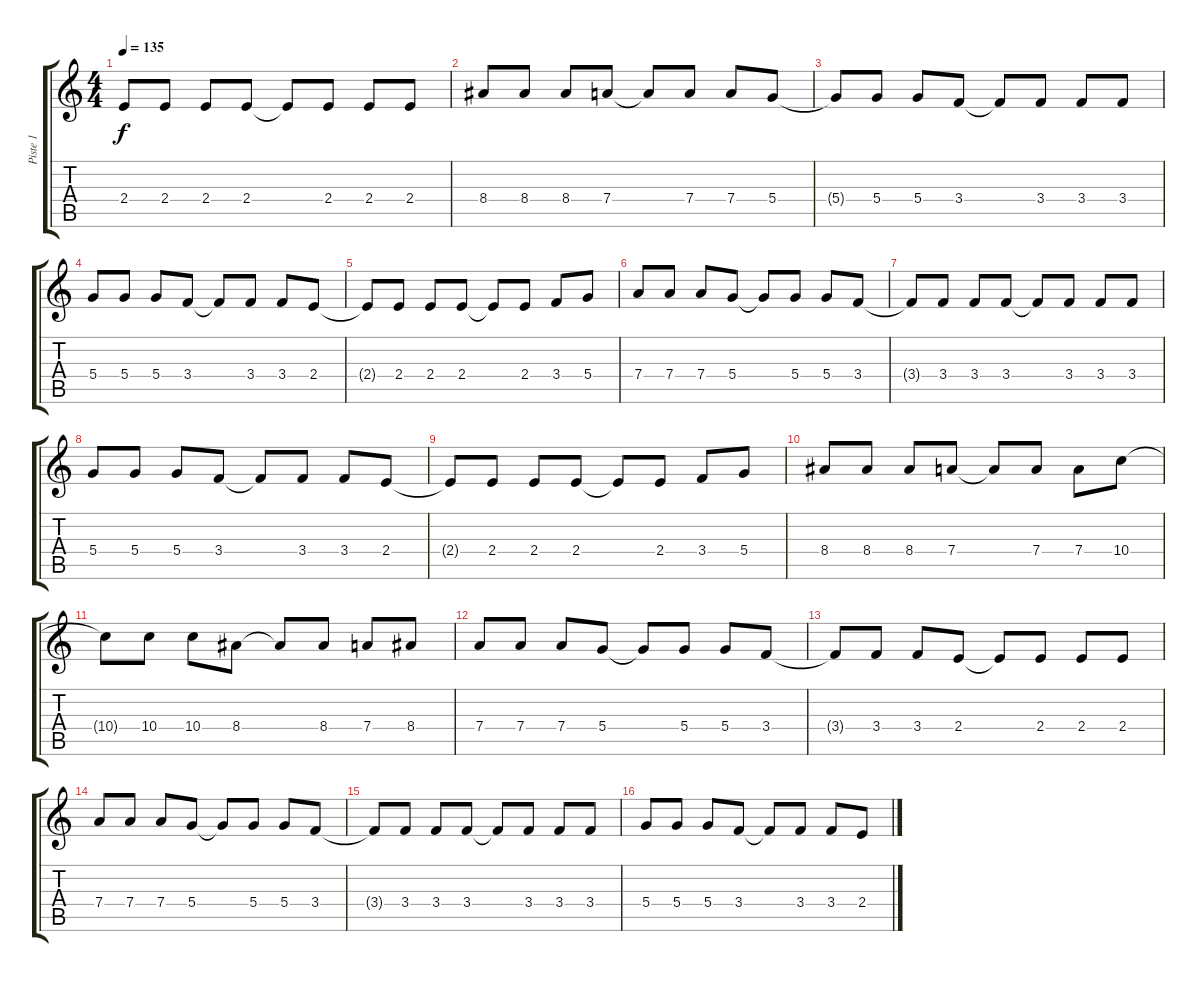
\track ("Piste 1" "Piste 1") {instrument overdrivenguitar}
\staff {score tabs}
\tuning (E4 B3 G3 D3 A2 E2) {hide}
\ts (4 4)
\tempo 135
\clef g2
\ks c
2.4{t}.8{dy f} 2.4.8 2.4.8 2.4.8 2.4{t}.8 2.4.8 2.4.8 2.4.8 |
8.4.8 8.4.8 8.4.8 7.4.8 7.4{t}.8 7.4.8 7.4.8 5.4.8 |
5.4{t}.8 5.4.8 5.4.8 3.4.8 3.4{t}.8 3.4.8 3.4.8 3.4.8 |
5.4.8 5.4.8 5.4.8 3.4.8 3.4{t}.8 3.4.8 3.4.8 2.4.8 |
2.4{t}.8 2.4.8 2.4.8 2.4.8 2.4{t}.8 2.4.8 3.4.8 5.4.8 |
7.4.8 7.4.8 7.4.8 5.4.8 5.4{t}.8 5.4.8 5.4.8 3.4.8 |
3.4{t}.8 3.4.8 3.4.8 3.4.8 3.4{t}.8 3.4.8 3.4.8 3.4.8 |
5.4.8 5.4.8 5.4.8 3.4.8 3.4{t}.8 3.4.8 3.4.8 2.4.8 |
2.4{t}.8 2.4.8 2.4.8 2.4.8 2.4{t}.8 2.4.8 3.4.8 5.4.8 |
8.4.8 8.4.8 8.4.8 7.4.8 7.4{t}.8 7.4.8 7.4.8 10.4.8 |
10.4{t}.8 10.4.8 10.4.8 8.4.8 8.4{t}.8 8.4.8 7.4.8 8.4.8 |
7.4.8 7.4.8 7.4.8 5.4.8 5.4{t}.8 5.4.8 5.4.8 3.4.8 |
3.4{t}.8 3.4.8 3.4.8 2.4.8 2.4{t}.8 2.4.8 2.4.8 2.4.8 |
7.4.8 7.4.8 7.4.8 5.4.8 5.4{t}.8 5.4.8 5.4.8 3.4.8 |
3.4{t}.8 3.4.8 3.4.8 3.4.8 3.4{t}.8 3.4.8 3.4.8 3.4.8 |
5.4.8 5.4.8 5.4.8 3.4.8 3.4{t}.8 3.4.8 3.4.8 2.4.8
